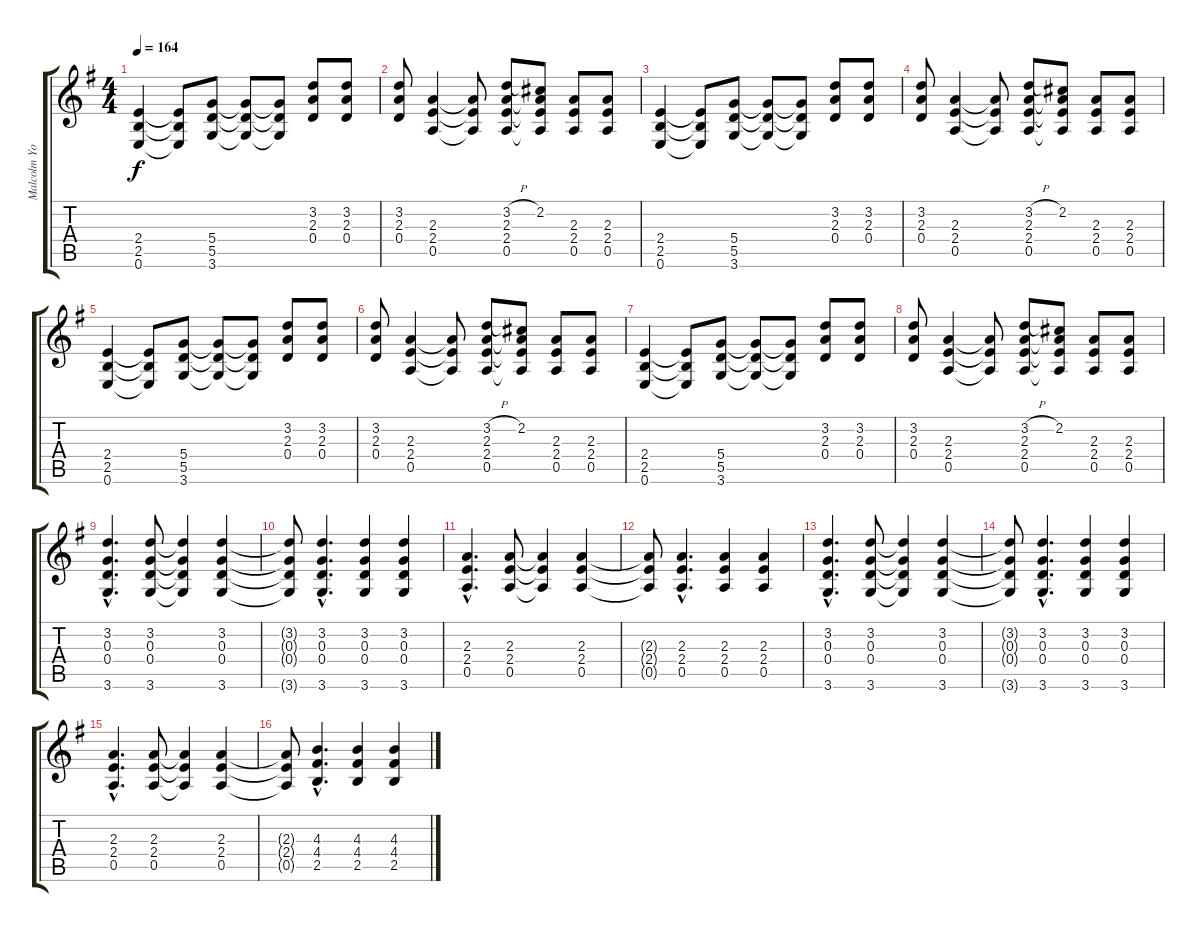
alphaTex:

\track ("Malcolm Young" "Malcolm Yo") {instrument overdrivenguitar}
\staff {score tabs}
\tuning (E4 B3 G3 D3 A2 E2) {hide}
\ts (4 4)
\tempo 164
\clef g2
\ks g
(2.4 2.5 0.6).4{dy f} (2.4{t} 2.5{t} 0.6{t}).8 (5.4 5.5 3.6).8 (5.4{t} 5.5{t} 3.6{t}).8 (5.4{t} 5.5{t} 3.6{t}).8 (3.2 2.3 0.4).8 (3.2 2.3 0.4).8 |
(3.2 2.3 0.4).8 (2.3 2.4 0.5).4 (2.3{t} 2.4{t} 0.5{t}).8 (3.2{h} 2.3 2.4 0.5).8 (2.2 2.3{t} 2.4{t} 0.5{t}).8 (2.3 2.4 0.5).8 (2.3 2.4 0.5).8 |
(2.4 2.5 0.6).4 (2.4{t} 2.5{t} 0.6{t}).8 (5.4 5.5 3.6).8 (5.4{t} 5.5{t} 3.6{t}).8 (5.4{t} 5.5{t} 3.6{t}).8 (3.2 2.3 0.4).8 (3.2 2.3 0.4).8 |
(3.2 2.3 0.4).8 (2.3 2.4 0.5).4 (2.3{t} 2.4{t} 0.5{t}).8 (3.2{h} 2.3 2.4 0.5).8 (2.2 2.3{t} 2.4{t} 0.5{t}).8 (2.3 2.4 0.5).8 (2.3 2.4 0.5).8 |
(2.4 2.5 0.6).4 (2.4{t} 2.5{t} 0.6{t}).8 (5.4 5.5 3.6).8 (5.4{t} 5.5{t} 3.6{t}).8 (5.4{t} 5.5{t} 3.6{t}).8 (3.2 2.3 0.4).8 (3.2 2.3 0.4).8 |
(3.2 2.3 0.4).8 (2.3 2.4 0.5).4 (2.3{t} 2.4{t} 0.5{t}).8 (3.2{h} 2.3 2.4 0.5).8 (2.2 2.3{t} 2.4{t} 0.5{t}).8 (2.3 2.4 0.5).8 (2.3 2.4 0.5).8 |
(2.4 2.5 0.6).4 (2.4{t} 2.5{t} 0.6{t}).8 (5.4 5.5 3.6).8 (5.4{t} 5.5{t} 3.6{t}).8 (5.4{t} 5.5{t} 3.6{t}).8 (3.2 2.3 0.4).8 (3.2 2.3 0.4).8 |
(3.2 2.3 0.4).8 (2.3 2.4 0.5).4 (2.3{t} 2.4{t} 0.5{t}).8 (3.2{h} 2.3 2.4 0.5).8 (2.2 2.3{t} 2.4{t} 0.5{t}).8 (2.3 2.4 0.5).8 (2.3 2.4 0.5).8 |
(3.2{hac} 0.3{hac} 0.4{hac} 3.6{hac}).4{d} (3.2 0.3 0.4 3.6).8 (3.2{t} 0.3{t} 0.4{t} 3.6{t}).4 (3.2 0.3 0.4 3.6).4 |
(3.2{t} 0.3{t} 0.4{t} 3.6{t}).8 (3.2{hac} 0.3{hac} 0.4{hac} 3.6{hac}).4{d} (3.2 0.3 0.4 3.6).4 (3.2 0.3 0.4 3.6).4 |
(2.3{hac} 2.4{hac} 0.5{hac}).4{d} (2.3 2.4 0.5).8 (2.3{t} 2.4{t} 0.5{t}).4 (2.3 2.4 0.5).4 |
(2.3{t} 2.4{t} 0.5{t}).8 (2.3{hac} 2.4{hac} 0.5{hac}).4{d} (2.3 2.4 0.5).4 (2.3 2.4 0.5).4 |
(3.2{hac} 0.3{hac} 0.4{hac} 3.6{hac}).4{d} (3.2 0.3 0.4 3.6).8 (3.2{t} 0.3{t} 0.4{t} 3.6{t}).4 (3.2 0.3 0.4 3.6).4 |
(3.2{t} 0.3{t} 0.4{t} 3.6{t}).8 (3.2{hac} 0.3{hac} 0.4{hac} 3.6{hac}).4{d} (3.2 0.3 0.4 3.6).4 (3.2 0.3 0.4 3.6).4 |
(2.3{hac} 2.4{hac} 0.5{hac}).4{d} (2.3 2.4 0.5).8 (2.3{t} 2.4{t} 0.5{t}).4 (2.3 2.4 0.5).4 |
(2.3{t} 2.4{t} 0.5{t}).8 (4.3{hac} 4.4{hac} 2.5{hac}).4{d} (4.3 4.4 2.5).4 (4.3 4.4 2.5).4
